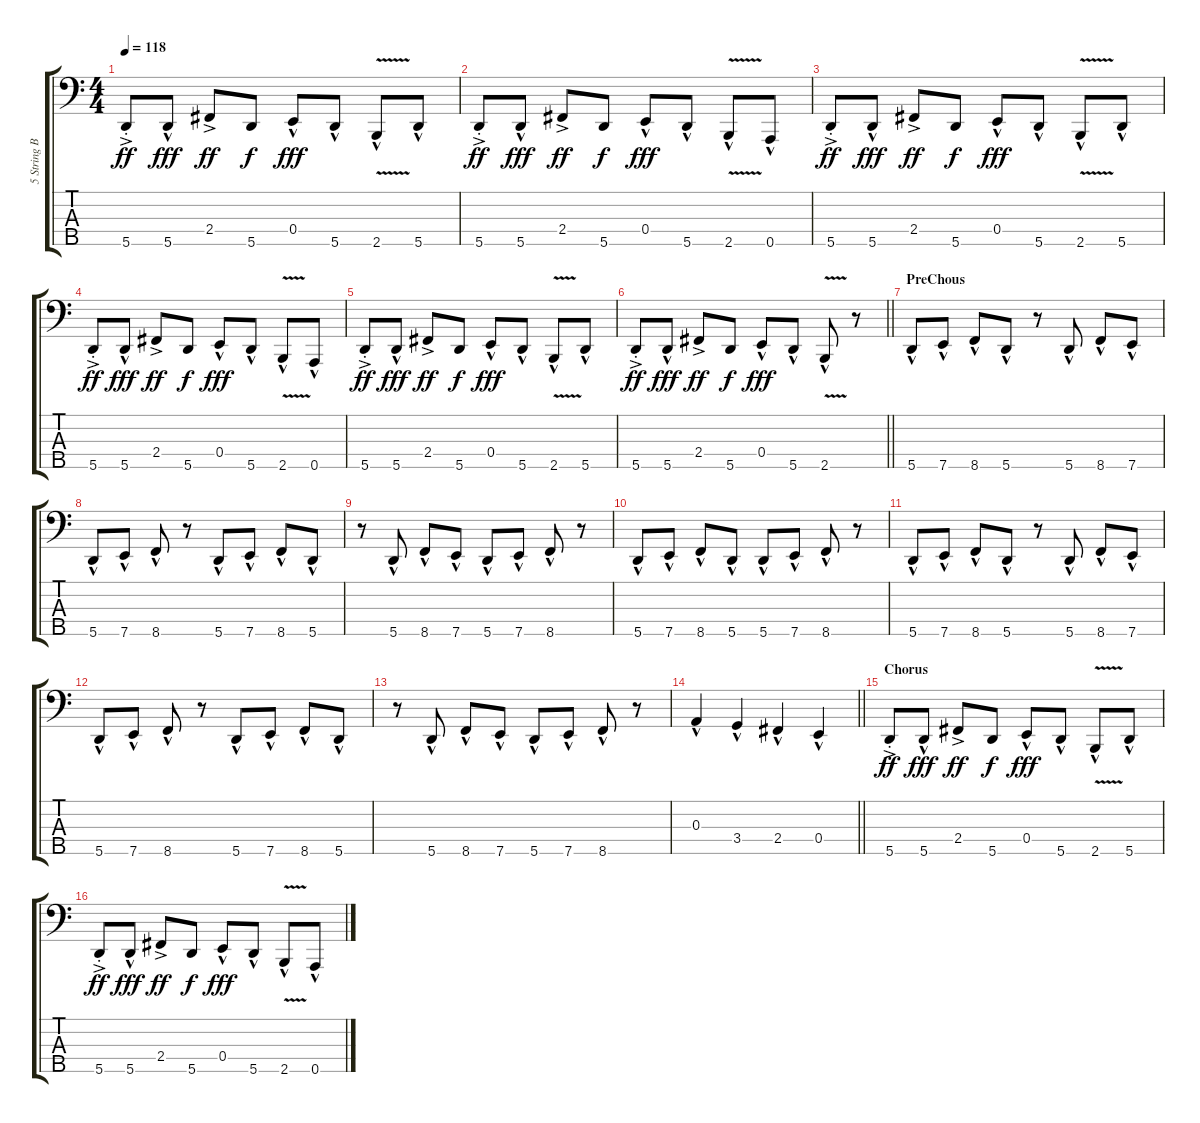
\track ("5 String Bass" "5 String B") {instrument synthbass1}
\staff {score tabs}
\tuning (G2 D2 A1 E1 A0) {hide}
\ts (4 4)
\tempo 118
\clef f4
\ks c
5.5{ac st}.8{dy ff} 5.5{hac}.8{dy fff} 2.4{ac}.8{dy ff} 5.5.8{dy f} 0.4{hac}.8{dy fff} 5.5{hac}.8 2.5{v hac}.8 5.5{hac}.8 |
5.5{ac st}.8{dy ff} 5.5{hac}.8{dy fff} 2.4{ac}.8{dy ff} 5.5.8{dy f} 0.4{hac}.8{dy fff} 5.5{hac}.8 2.5{v hac}.8 0.5{hac}.8 |
5.5{ac st}.8{dy ff} 5.5{hac}.8{dy fff} 2.4{ac}.8{dy ff} 5.5.8{dy f} 0.4{hac}.8{dy fff} 5.5{hac}.8 2.5{v hac}.8 5.5{hac}.8 |
5.5{ac st}.8{dy ff} 5.5{hac}.8{dy fff} 2.4{ac}.8{dy ff} 5.5.8{dy f} 0.4{hac}.8{dy fff} 5.5{hac}.8 2.5{v hac}.8 0.5{hac}.8 |
5.5{ac st}.8{dy ff} 5.5{hac}.8{dy fff} 2.4{ac}.8{dy ff} 5.5.8{dy f} 0.4{hac}.8{dy fff} 5.5{hac}.8 2.5{v hac}.8 5.5{hac}.8 |
\barLineRight lightlight
5.5{ac st}.8{dy ff} 5.5{hac}.8{dy fff} 2.4{ac}.8{dy ff} 5.5.8{dy f} 0.4{hac}.8{dy fff} 5.5{hac}.8 2.5{v hac}.8 r.8 |
\section ("" "PreChous")
5.5{hac}.8 7.5{hac}.8 8.5{hac}.8 5.5{hac}.8 r.8 5.5{hac}.8 8.5{hac}.8 7.5{hac}.8 |
5.5{hac}.8 7.5{hac}.8 8.5{hac}.8 r.8 5.5{hac}.8 7.5{hac}.8 8.5{hac}.8 5.5{hac}.8 |
r.8 5.5{hac}.8 8.5{hac}.8 7.5{hac}.8 5.5{hac}.8 7.5{hac}.8 8.5{hac}.8 r.8 |
5.5{hac}.8 7.5{hac}.8 8.5{hac}.8 5.5{hac}.8 5.5{hac}.8 7.5{hac}.8 8.5{hac}.8 r.8 |
5.5{hac}.8 7.5{hac}.8 8.5{hac}.8 5.5{hac}.8 r.8 5.5{hac}.8 8.5{hac}.8 7.5{hac}.8 |
5.5{hac}.8 7.5{hac}.8 8.5{hac}.8 r.8 5.5{hac}.8 7.5{hac}.8 8.5{hac}.8 5.5{hac}.8 |
r.8 5.5{hac}.8 8.5{hac}.8 7.5{hac}.8 5.5{hac}.8 7.5{hac}.8 8.5{hac}.8 r.8 |
\barLineRight lightlight
0.3{hac}.4 3.4{hac}.4 2.4{hac}.4 0.4{hac}.4 |
\section ("" "Chorus")
5.5{ac st}.8{dy ff} 5.5{hac}.8{dy fff} 2.4{ac}.8{dy ff} 5.5.8{dy f} 0.4{hac}.8{dy fff} 5.5{hac}.8 2.5{v hac}.8 5.5{hac}.8 |
5.5{ac st}.8{dy ff} 5.5{hac}.8{dy fff} 2.4{ac}.8{dy ff} 5.5.8{dy f} 0.4{hac}.8{dy fff} 5.5{hac}.8 2.5{v hac}.8 0.5{hac}.8
